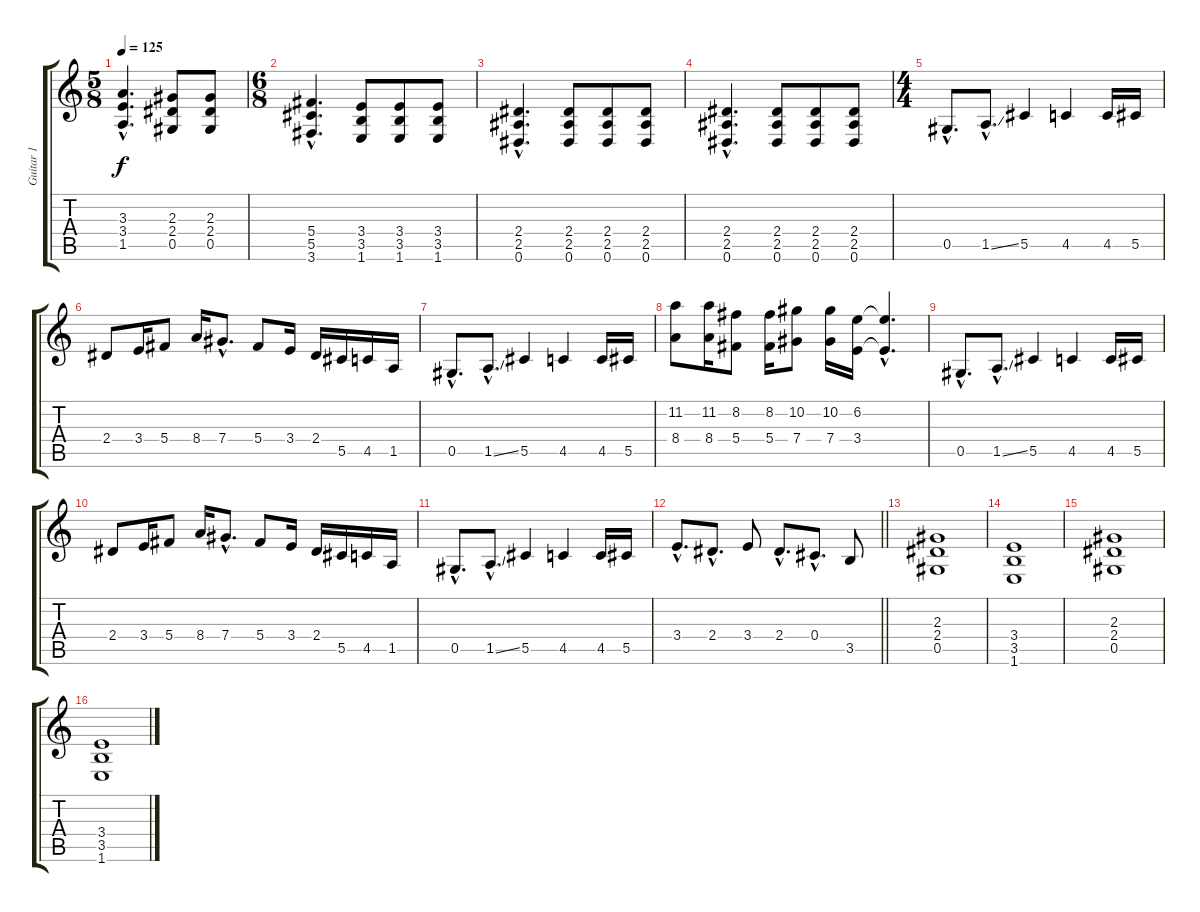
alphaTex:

\track ("Guitar 1" "Guitar 1") {instrument distortionguitar}
\staff {score tabs}
\tuning (Eb4 Bb3 Gb3 Db3 Ab2 Eb2) {hide}
\ts (5 8)
\tempo 125
\clef g2
\ks c
(3.3{hac} 3.4{hac} 1.5{hac}).4{d dy f} (2.3 2.4 0.5).8 (2.3 2.4 0.5).8 |
\ts (6 8)
(5.4{hac} 5.5{hac} 3.6{hac}).4{d} (3.4 3.5 1.6).8 (3.4 3.5 1.6).8 (3.4 3.5 1.6).8 |
(2.4{hac} 2.5{hac} 0.6{hac}).4{d} (2.4 2.5 0.6).8 (2.4 2.5 0.6).8 (2.4 2.5 0.6).8 |
(2.4{hac} 2.5{hac} 0.6{hac}).4{d} (2.4 2.5 0.6).8 (2.4 2.5 0.6).8 (2.4 2.5 0.6).8 |
\ts (4 4)
0.5{hac}.8{d} 1.5{ss hac}.8{d} 5.5.4 4.5.4 4.5.16 5.5.16 |
2.4.8 3.4.16 5.4.8 8.4.16 7.4{hac}.8{d} 5.4.8 3.4.16 2.4.16 5.5.16 4.5.16 1.5.16 |
0.5{hac}.8{d} 1.5{ss hac}.8{d} 5.5.4 4.5.4 4.5.16 5.5.16 |
(11.2 8.4).8 (11.2 8.4).16 (8.2 5.4).8 (8.2 5.4).16 (10.2 7.4).8 (10.2 7.4).16 (6.2 3.4).16 (6.2{hac t} 3.4{hac t}).4{d} |
0.5{hac}.8{d} 1.5{ss hac}.8{d} 5.5.4 4.5.4 4.5.16 5.5.16 |
2.4.8 3.4.16 5.4.8 8.4.16 7.4{hac}.8{d} 5.4.8 3.4.16 2.4.16 5.5.16 4.5.16 1.5.16 |
0.5{hac}.8{d} 1.5{ss hac}.8{d} 5.5.4 4.5.4 4.5.16 5.5.16 |
\barLineRight lightlight
3.4{hac}.8{d} 2.4{hac}.8{d} 3.4.8 2.4{hac}.8{d} 0.4{hac}.8{d} 3.5.8 |
(2.3 2.4 0.5).1 |
(3.4 3.5 1.6).1 |
(2.3 2.4 0.5).1 |
(3.4 3.5 1.6).1
